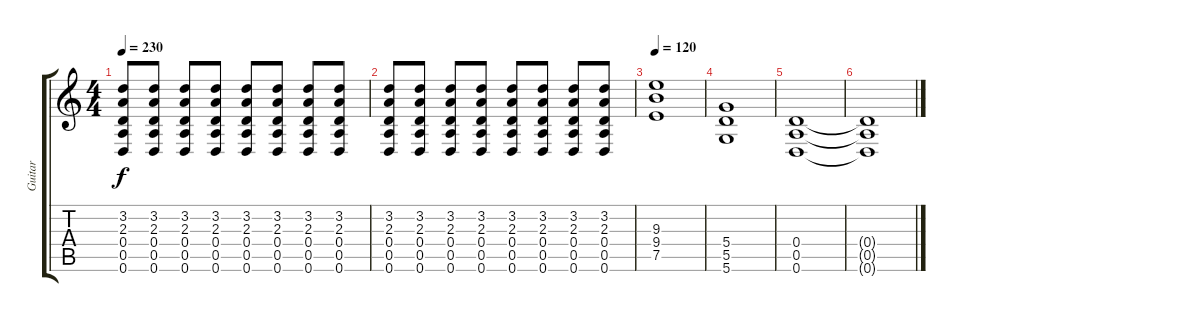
\track ("Guitar" "Guitar") {instrument distortionguitar}
\staff {score tabs}
\tuning (E4 B3 G3 D3 A2 D2) {hide}
\ts (4 4)
\tempo 230
\clef g2
\ks c
(3.2 2.3 0.4 0.5 0.6).8{dy f} (3.2 2.3 0.4 0.5 0.6).8 (3.2 2.3 0.4 0.5 0.6).8 (3.2 2.3 0.4 0.5 0.6).8 (3.2 2.3 0.4 0.5 0.6).8 (3.2 2.3 0.4 0.5 0.6).8 (3.2 2.3 0.4 0.5 0.6).8 (3.2 2.3 0.4 0.5 0.6).8 |
(3.2 2.3 0.4 0.5 0.6).8 (3.2 2.3 0.4 0.5 0.6).8 (3.2 2.3 0.4 0.5 0.6).8 (3.2 2.3 0.4 0.5 0.6).8 (3.2 2.3 0.4 0.5 0.6).8 (3.2 2.3 0.4 0.5 0.6).8 (3.2 2.3 0.4 0.5 0.6).8 (3.2 2.3 0.4 0.5 0.6).8 |
\tempo 120
(9.3 9.4 7.5).1 |
(5.4 5.5 5.6).1 |
(0.4 0.5 0.6).1 |
(0.4{t} 0.5{t} 0.6{t}).1
